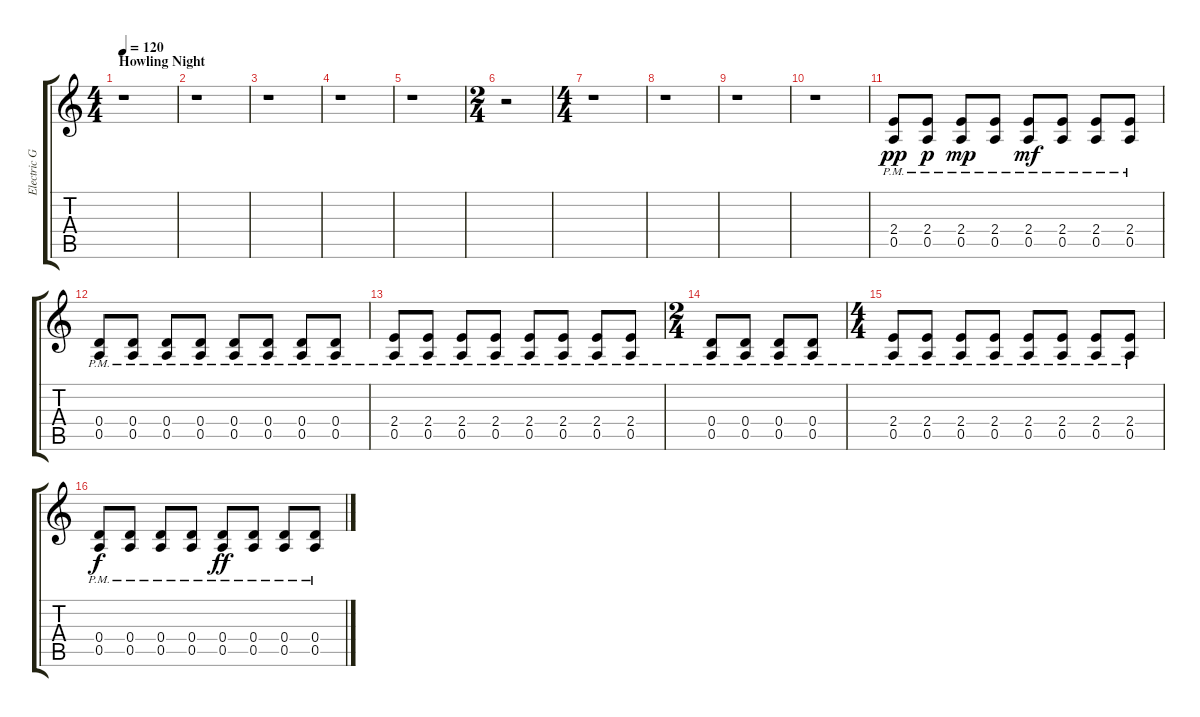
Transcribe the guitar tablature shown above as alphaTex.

\track ("Electric Guitar" "Electric G") {instrument distortionguitar}
\staff {score tabs}
\tuning (E4 B3 G3 D3 A2 E2) {hide}
\ts (4 4)
\section ("" "Howling Night")
\tempo 120
\clef g2
\ks c
r.1{dy pp} |
r.1 |
r.1 |
r.1 |
r.1 |
\ts (2 4)
r.2 |
\ts (4 4)
r.1 |
r.1 |
r.1 |
r.1 |
(2.4{pm} 0.5{pm}).8 (2.4{pm} 0.5{pm}).8{dy p} (2.4{pm} 0.5{pm}).8{dy mp} (2.4{pm} 0.5{pm}).8 (2.4{pm} 0.5{pm}).8{dy mf} (2.4{pm} 0.5{pm}).8 (2.4{pm} 0.5{pm}).8 (2.4{pm} 0.5{pm}).8 |
(0.4{pm} 0.5{pm}).8 (0.4{pm} 0.5{pm}).8 (0.4{pm} 0.5{pm}).8 (0.4{pm} 0.5{pm}).8 (0.4{pm} 0.5{pm}).8 (0.4{pm} 0.5{pm}).8 (0.4{pm} 0.5{pm}).8 (0.4{pm} 0.5{pm}).8 |
(2.4{pm} 0.5{pm}).8 (2.4{pm} 0.5{pm}).8 (2.4{pm} 0.5{pm}).8 (2.4{pm} 0.5{pm}).8 (2.4{pm} 0.5{pm}).8 (2.4{pm} 0.5{pm}).8 (2.4{pm} 0.5{pm}).8 (2.4{pm} 0.5{pm}).8 |
\ts (2 4)
(0.4{pm} 0.5{pm}).8 (0.4{pm} 0.5{pm}).8 (0.4{pm} 0.5{pm}).8 (0.4{pm} 0.5{pm}).8 |
\ts (4 4)
(2.4{pm} 0.5{pm}).8 (2.4{pm} 0.5{pm}).8 (2.4{pm} 0.5{pm}).8 (2.4{pm} 0.5{pm}).8 (2.4{pm} 0.5{pm}).8 (2.4{pm} 0.5{pm}).8 (2.4{pm} 0.5{pm}).8 (2.4{pm} 0.5{pm}).8 |
(0.4{pm} 0.5{pm}).8{dy f} (0.4{pm} 0.5{pm}).8 (0.4{pm} 0.5{pm}).8 (0.4{pm} 0.5{pm}).8 (0.4{pm} 0.5{pm}).8{dy ff} (0.4{pm} 0.5{pm}).8 (0.4{pm} 0.5{pm}).8 (0.4{pm} 0.5{pm}).8
